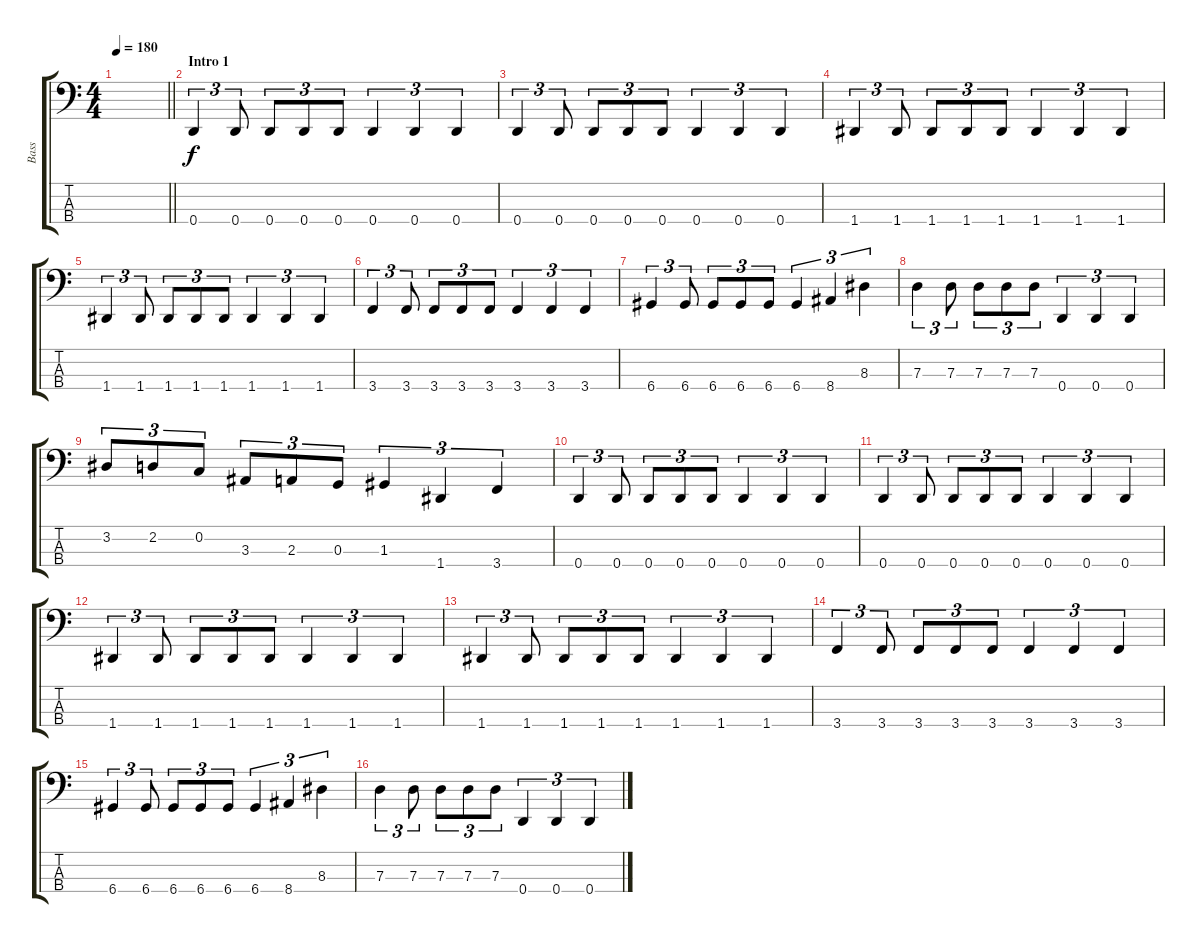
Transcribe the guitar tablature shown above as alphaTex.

\track ("Bass" "Bass") {instrument electricbassfinger}
\staff {score tabs}
\tuning (F2 C2 G1 D1) {hide}
\ts (4 4)
\tempo 180
\clef f4
\barLineRight lightlight
\ks c
|
\section ("" "Intro 1")
0.4.4{tu (3 2)} 0.4.8{tu (3 2)} 0.4.8{tu (3 2)} 0.4.8{tu (3 2)} 0.4.8{tu (3 2)} 0.4.4{tu (3 2)} 0.4.4{tu (3 2)} 0.4.4{tu (3 2)} |
0.4.4{tu (3 2)} 0.4.8{tu (3 2)} 0.4.8{tu (3 2)} 0.4.8{tu (3 2)} 0.4.8{tu (3 2)} 0.4.4{tu (3 2)} 0.4.4{tu (3 2)} 0.4.4{tu (3 2)} |
1.4.4{tu (3 2)} 1.4.8{tu (3 2)} 1.4.8{tu (3 2)} 1.4.8{tu (3 2)} 1.4.8{tu (3 2)} 1.4.4{tu (3 2)} 1.4.4{tu (3 2)} 1.4.4{tu (3 2)} |
1.4.4{tu (3 2)} 1.4.8{tu (3 2)} 1.4.8{tu (3 2)} 1.4.8{tu (3 2)} 1.4.8{tu (3 2)} 1.4.4{tu (3 2)} 1.4.4{tu (3 2)} 1.4.4{tu (3 2)} |
3.4.4{tu (3 2)} 3.4.8{tu (3 2)} 3.4.8{tu (3 2)} 3.4.8{tu (3 2)} 3.4.8{tu (3 2)} 3.4.4{tu (3 2)} 3.4.4{tu (3 2)} 3.4.4{tu (3 2)} |
6.4.4{tu (3 2)} 6.4.8{tu (3 2)} 6.4.8{tu (3 2)} 6.4.8{tu (3 2)} 6.4.8{tu (3 2)} 6.4.4{tu (3 2)} 8.4.4{tu (3 2)} 8.3.4{tu (3 2)} |
7.3.4{tu (3 2)} 7.3.8{tu (3 2)} 7.3.8{tu (3 2)} 7.3.8{tu (3 2)} 7.3.8{tu (3 2)} 0.4.4{tu (3 2)} 0.4.4{tu (3 2)} 0.4.4{tu (3 2)} |
3.2.8{tu (3 2)} 2.2.8{tu (3 2)} 0.2.8{tu (3 2)} 3.3.8{tu (3 2)} 2.3.8{tu (3 2)} 0.3.8{tu (3 2)} 1.3.4{tu (3 2)} 1.4.4{tu (3 2)} 3.4.4{tu (3 2)} |
0.4.4{tu (3 2)} 0.4.8{tu (3 2)} 0.4.8{tu (3 2)} 0.4.8{tu (3 2)} 0.4.8{tu (3 2)} 0.4.4{tu (3 2)} 0.4.4{tu (3 2)} 0.4.4{tu (3 2)} |
0.4.4{tu (3 2)} 0.4.8{tu (3 2)} 0.4.8{tu (3 2)} 0.4.8{tu (3 2)} 0.4.8{tu (3 2)} 0.4.4{tu (3 2)} 0.4.4{tu (3 2)} 0.4.4{tu (3 2)} |
1.4.4{tu (3 2)} 1.4.8{tu (3 2)} 1.4.8{tu (3 2)} 1.4.8{tu (3 2)} 1.4.8{tu (3 2)} 1.4.4{tu (3 2)} 1.4.4{tu (3 2)} 1.4.4{tu (3 2)} |
1.4.4{tu (3 2)} 1.4.8{tu (3 2)} 1.4.8{tu (3 2)} 1.4.8{tu (3 2)} 1.4.8{tu (3 2)} 1.4.4{tu (3 2)} 1.4.4{tu (3 2)} 1.4.4{tu (3 2)} |
3.4.4{tu (3 2)} 3.4.8{tu (3 2)} 3.4.8{tu (3 2)} 3.4.8{tu (3 2)} 3.4.8{tu (3 2)} 3.4.4{tu (3 2)} 3.4.4{tu (3 2)} 3.4.4{tu (3 2)} |
6.4.4{tu (3 2)} 6.4.8{tu (3 2)} 6.4.8{tu (3 2)} 6.4.8{tu (3 2)} 6.4.8{tu (3 2)} 6.4.4{tu (3 2)} 8.4.4{tu (3 2)} 8.3.4{tu (3 2)} |
7.3.4{tu (3 2)} 7.3.8{tu (3 2)} 7.3.8{tu (3 2)} 7.3.8{tu (3 2)} 7.3.8{tu (3 2)} 0.4.4{tu (3 2)} 0.4.4{tu (3 2)} 0.4.4{tu (3 2)}
